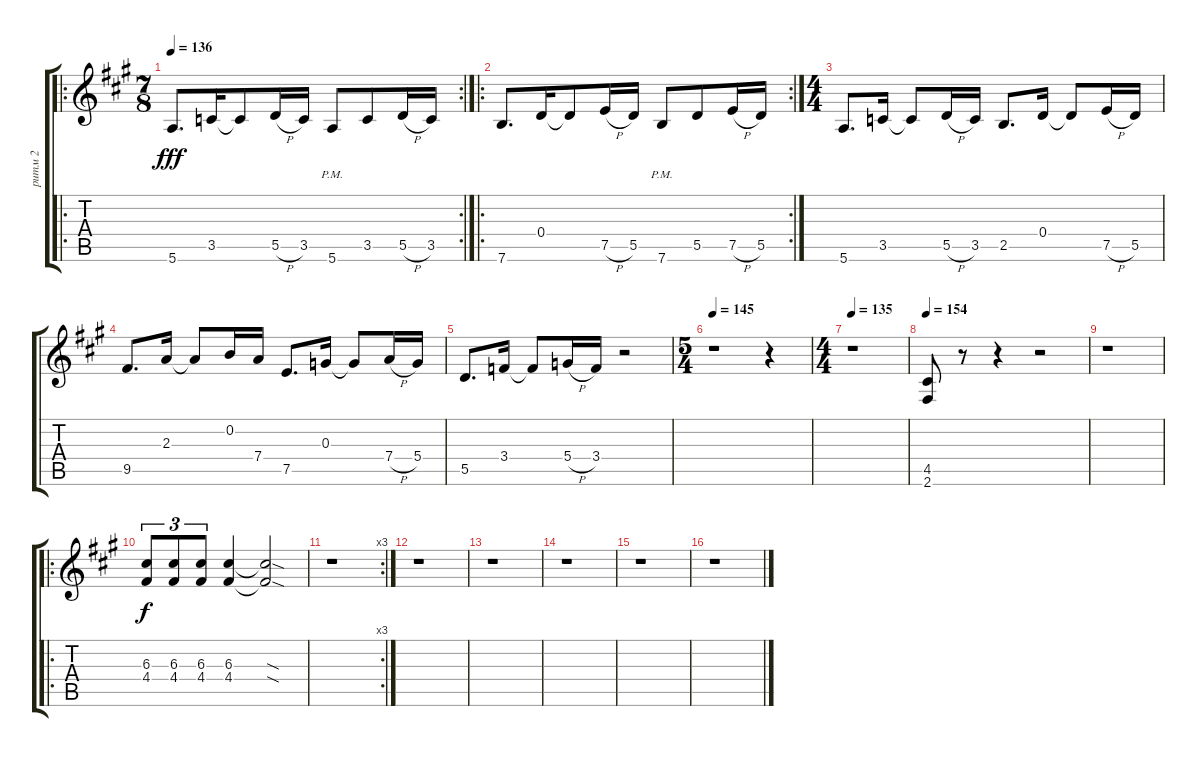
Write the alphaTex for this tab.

\track ("ритм 2" "ритм 2") {instrument overdrivenguitar}
\staff {score tabs}
\tuning (E4 B3 G3 D3 A2 E2) {hide}
\ro
\rc 2
\ts (7 8)
\tempo 136
\clef g2
\ks f#minor
5.6.8{d dy fff beam merge} 3.5.16 3.5{t}.8{beam merge} 5.5{h}.16 3.5.16 5.6{pm}.8{beam merge} 3.5.8 5.5{h}.16 3.5.16 |
\ro
\rc 2
7.6.8{d beam merge} 0.4.16 0.4{t}.8{beam merge} 7.5{h}.16 5.5.16 7.6{pm}.8{beam merge} 5.5.8 7.5{h}.16 5.5.16 |
\ts (4 4)
5.6.8{d} 3.5.16 3.5{t}.8 5.5{h}.16 3.5.16 2.5.8{d} 0.4.16 0.4{t}.8 7.5{h}.16 5.5.16 |
9.5.8{d} 2.3.16 2.3{t}.8 0.2.16 7.4.16 7.5.8{d} 0.3.16 0.3{t}.8 7.4{h}.16 5.4.16 |
5.5.8{d} 3.4.16 3.4{t}.8 5.4{h}.16 3.4.16 r.2 |
\ts (5 4)
\tempo 145
r.1 r.4 |
\ts (4 4)
\tempo 135
r.1 |
\tempo 154
(4.5 2.6).8 r.8 r.4 r.2 |
r.1 |
\ro
(6.3 4.4).8{tu (3 2) dy f} (6.3 4.4).8{tu (3 2)} (6.3 4.4).8{tu (3 2)} (6.3 4.4).4 (6.3{sod t} 4.4{sod t}).2 |
\rc 3
r.1 |
r.1 |
r.1 |
r.1 |
r.1 |
r.1
